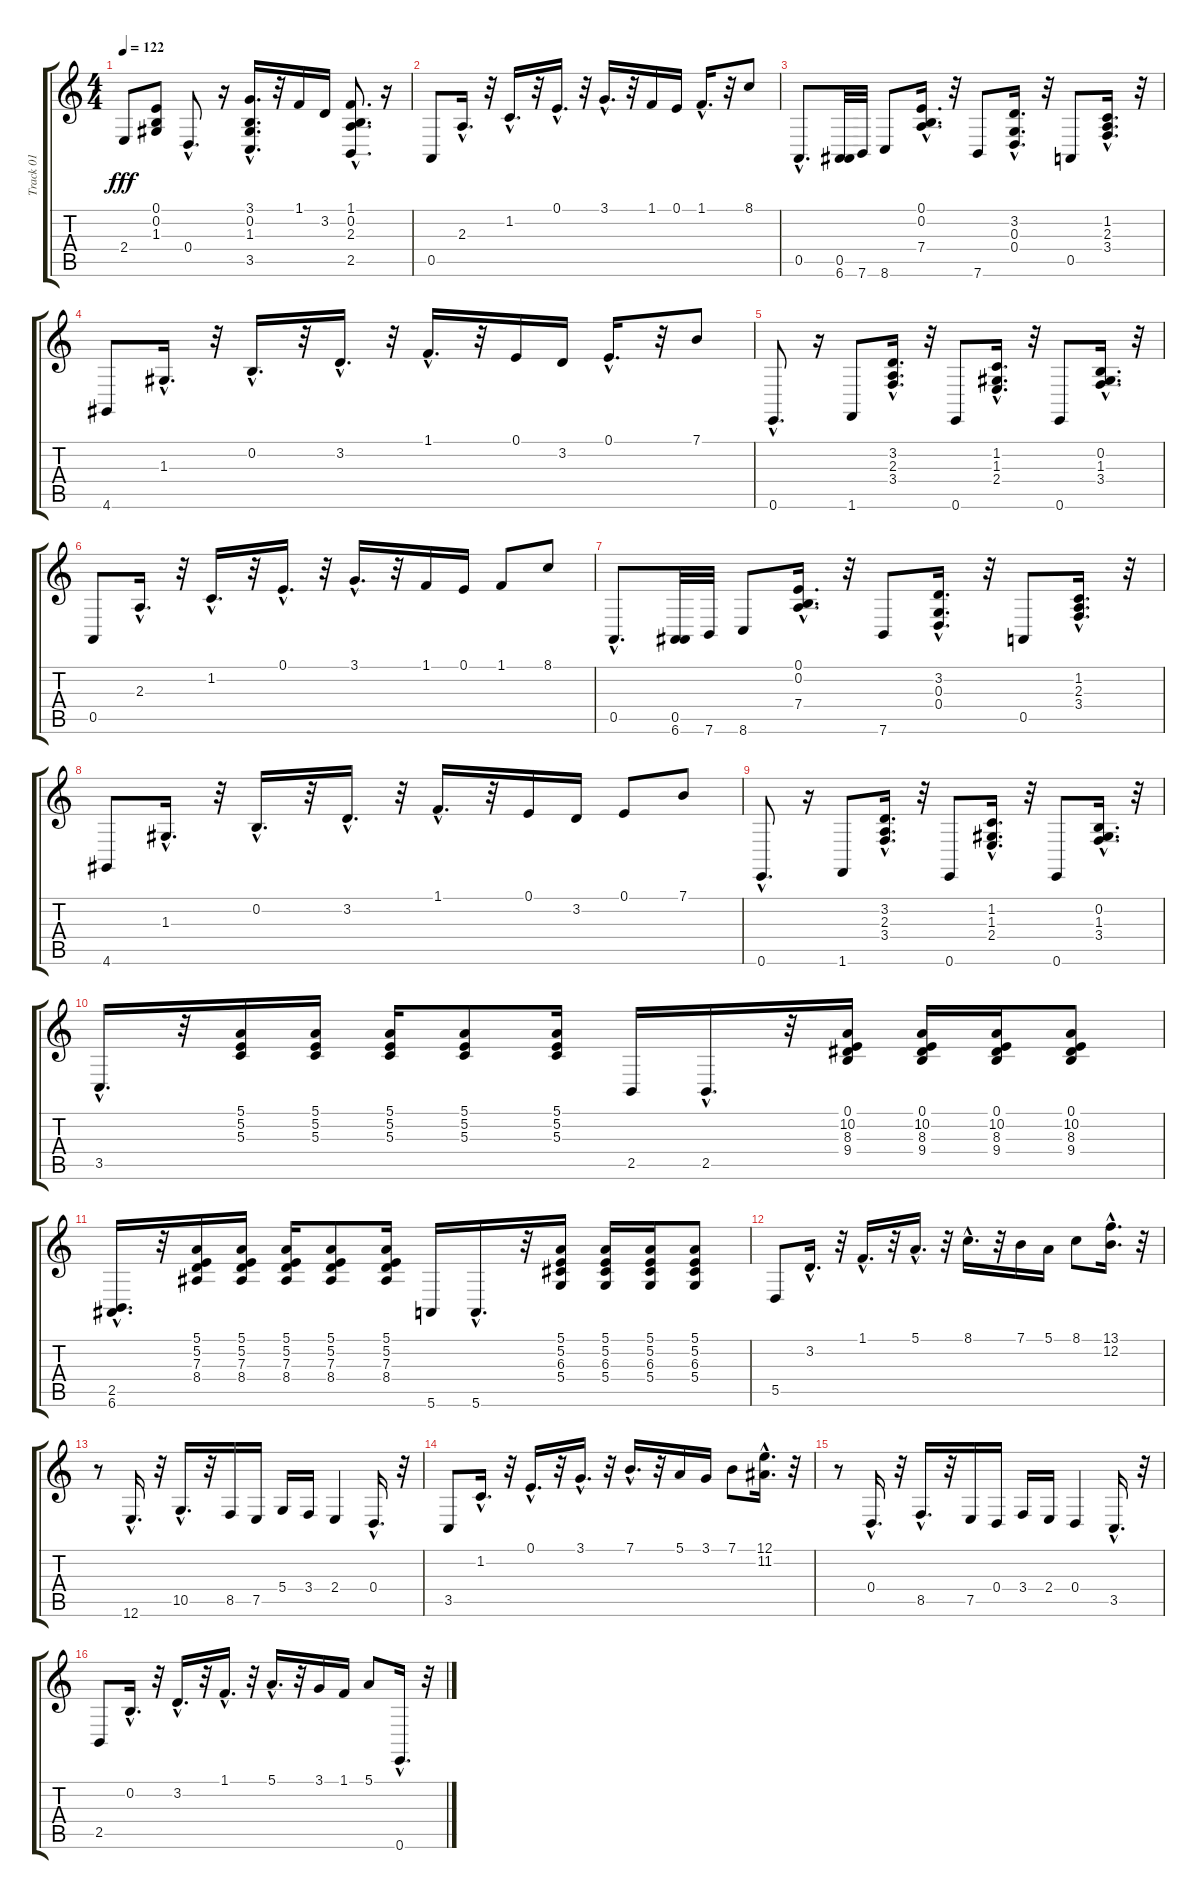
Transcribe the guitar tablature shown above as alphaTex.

\track ("Track 01" "Track 01") {instrument tangoaccordion}
\staff {score tabs}
\tuning (E4 B3 G3 D3 A2 E2) {hide}
\ts (4 4)
\tempo 122
\clef g2
\ks c
2.4.8{dy fff} (0.1 0.2 1.3).8 0.4{hac}.8{d} r.16 (3.1{hac} 0.2{hac} 1.3{hac} 3.5{hac}).16{d} r.32 1.1.16 3.2.16 (1.1{hac} 0.2{hac} 2.3{hac} 2.5{hac}).8{d} r.16 |
0.5.8 2.3{hac}.16{d} r.32 1.2{hac}.16{d} r.32 0.1{hac}.16{d} r.32 3.1{hac}.16{d} r.32 1.1.16 0.1.16 1.1{hac}.16{d} r.32 8.1.8 |
0.5{hac}.8{d} (0.5 6.6).32 7.6.32 8.6.8 (0.1{hac} 0.2{hac} 7.4{hac}).16{d} r.32 7.6.8 (3.2{hac} 0.3{hac} 0.4{hac}).16{d} r.32 0.5.8 (1.2{hac} 2.3{hac} 3.4{hac}).16{d} r.32 |
4.6.8 1.3{hac}.16{d} r.32 0.2{hac}.16{d} r.32 3.2{hac}.16{d} r.32 1.1{hac}.16{d} r.32 0.1.16 3.2.16 0.1{hac}.16{d} r.32 7.1.8 |
0.6{hac}.8{d} r.16 1.6.8 (3.2{hac} 2.3{hac} 3.4{hac}).16{d} r.32 0.6.8 (1.2{hac} 1.3{hac} 2.4{hac}).16{d} r.32 0.6.8 (0.2{hac} 1.3{hac} 3.4{hac}).16{d} r.32 |
0.5.8 2.3{hac}.16{d} r.32 1.2{hac}.16{d} r.32 0.1{hac}.16{d} r.32 3.1{hac}.16{d} r.32 1.1.16 0.1.16 1.1.8 8.1.8 |
0.5{hac}.8{d} (0.5 6.6).32 7.6.32 8.6.8 (0.1{hac} 0.2{hac} 7.4{hac}).16{d} r.32 7.6.8 (3.2{hac} 0.3{hac} 0.4{hac}).16{d} r.32 0.5.8 (1.2{hac} 2.3{hac} 3.4{hac}).16{d} r.32 |
4.6.8 1.3{hac}.16{d} r.32 0.2{hac}.16{d} r.32 3.2{hac}.16{d} r.32 1.1{hac}.16{d} r.32 0.1.16 3.2.16 0.1.8 7.1.8 |
0.6{hac}.8{d} r.16 1.6.8 (3.2{hac} 2.3{hac} 3.4{hac}).16{d} r.32 0.6.8 (1.2{hac} 1.3{hac} 2.4{hac}).16{d} r.32 0.6.8 (0.2{hac} 1.3{hac} 3.4{hac}).16{d} r.32 |
3.5{hac}.16{d} r.32 (5.1 5.2 5.3).16 (5.1 5.2 5.3).16 (5.1 5.2 5.3).16 (5.1 5.2 5.3).8 (5.1 5.2 5.3).16 2.5.16 2.5{hac}.16{d} r.32 (0.1 10.2 8.3 9.4).16 (0.1 10.2 8.3 9.4).16 (0.1 10.2 8.3 9.4).16 (0.1 10.2 8.3 9.4).8 |
(2.5{hac} 6.6{hac}).16{d} r.32 (5.1 5.2 7.3 8.4).16 (5.1 5.2 7.3 8.4).16 (5.1 5.2 7.3 8.4).16 (5.1 5.2 7.3 8.4).8 (5.1 5.2 7.3 8.4).16 5.6.16 5.6{hac}.16{d} r.32 (5.1 5.2 6.3 5.4).16 (5.1 5.2 6.3 5.4).16 (5.1 5.2 6.3 5.4).16 (5.1 5.2 6.3 5.4).8 |
5.5.8 3.2{hac}.16{d} r.32 1.1{hac}.16{d} r.32 5.1{hac}.16{d} r.32 8.1{hac}.16{d} r.32 7.1.16 5.1.16 8.1.8 (13.1{hac} 12.2{hac}).16{d} r.32 |
r.8 12.6{hac}.16{d} r.32 10.5{hac}.16{d} r.32 8.5.16 7.5.16 5.4.16 3.4.16 2.4.4 0.4{hac}.16{d} r.32 |
3.5.8 1.2{hac}.16{d} r.32 0.1{hac}.16{d} r.32 3.1{hac}.16{d} r.32 7.1{hac}.16{d} r.32 5.1.16 3.1.16 7.1.8 (12.1{hac} 11.2{hac}).16{d} r.32 |
r.8 0.4{hac}.16{d} r.32 8.5{hac}.16{d} r.32 7.5.16 0.4.16 3.4.16 2.4.16 0.4.4 3.5{hac}.16{d} r.32 |
2.5.8 0.2{hac}.16{d} r.32 3.2{hac}.16{d} r.32 1.1{hac}.16{d} r.32 5.1{hac}.16{d} r.32 3.1.16 1.1.16 5.1.8 0.6{hac}.16{d} r.32
